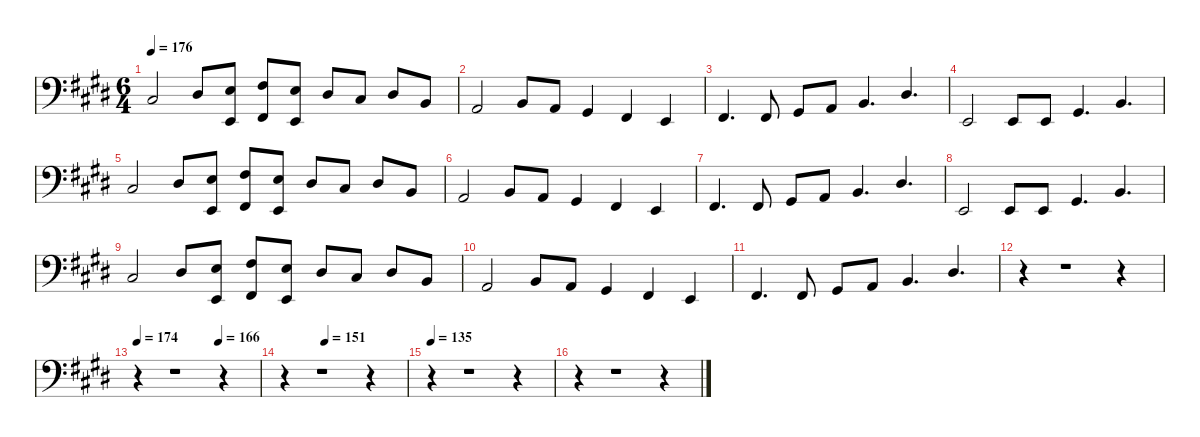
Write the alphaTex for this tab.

\defaultSystemsLayout 4
\hideDynamics
\bracketExtendMode nobrackets
\singleTrackTrackNamePolicy hidden
\multiTrackTrackNamePolicy hidden
\firstSystemTrackNameMode fullname
\firstSystemTrackNameOrientation horizontal
\otherSystemsTrackNameOrientation horizontal
\track ("Strings 2" "vln.") {instrument stringensemble1}
\staff {score}
\tuning (E4 B3 G3 D3 A2 C2)
\ts (6 4)
\tempo 176
\clef f4
\ks e
13.6{acc #}.2{dy mf beam Up} 15.6{acc #}.8{beam Up} (7.5{acc forcenatural} 4.6{acc forcenatural}).8{beam Up} (4.4{acc #} 6.6{acc #}).8{beam Up} (7.5{acc forcenatural} 4.6{acc forcenatural}).8{beam Up} 15.6{acc #}.8{beam Up} 13.6{acc #}.8{beam Up} 15.6{acc #}.8{beam Up} 11.6{acc forcenatural}.8{beam Up} |
9.6{acc forcenatural}.2{beam Up} 11.6{acc forcenatural}.8{beam Up} 0.5{acc forcenatural}.8{beam Up} 8.6{acc #}.4{beam Up} 6.6{acc #}.4{beam Up} 4.6{acc forcenatural}.4{beam Up} |
6.6{acc #}.4{d beam Up} 6.6{acc #}.8{beam Up} 8.6{acc #}.8{beam Up} 0.5{acc forcenatural}.8{beam Up} 11.6{acc forcenatural}.4{d beam Up} 15.6{acc #}.4{d beam Up} |
4.6{acc forcenatural}.2{beam Up} 4.6{acc forcenatural}.8{beam Up} 4.6{acc forcenatural}.8{beam Up} 8.6{acc #}.4{d beam Up} 11.6{acc forcenatural}.4{d beam Up} |
13.6{acc #}.2{beam Up} 15.6{acc #}.8{beam Up} (7.5{acc forcenatural} 4.6{acc forcenatural}).8{beam Up} (4.4{acc #} 6.6{acc #}).8{beam Up} (7.5{acc forcenatural} 4.6{acc forcenatural}).8{beam Up} 15.6{acc #}.8{beam Up} 13.6{acc #}.8{beam Up} 15.6{acc #}.8{beam Up} 11.6{acc forcenatural}.8{beam Up} |
9.6{acc forcenatural}.2{beam Up} 11.6{acc forcenatural}.8{beam Up} 0.5{acc forcenatural}.8{beam Up} 8.6{acc #}.4{beam Up} 6.6{acc #}.4{beam Up} 4.6{acc forcenatural}.4{beam Up} |
6.6{acc #}.4{d beam Up} 6.6{acc #}.8{beam Up} 8.6{acc #}.8{beam Up} 0.5{acc forcenatural}.8{beam Up} 11.6{acc forcenatural}.4{d beam Up} 15.6{acc #}.4{d beam Up} |
4.6{acc forcenatural}.2{beam Up} 4.6{acc forcenatural}.8{beam Up} 4.6{acc forcenatural}.8{beam Up} 8.6{acc #}.4{d beam Up} 11.6{acc forcenatural}.4{d beam Up} |
13.6{acc #}.2{beam Up} 15.6{acc #}.8{beam Up} (7.5{acc forcenatural} 4.6{acc forcenatural}).8{beam Up} (4.4{acc #} 6.6{acc #}).8{beam Up} (7.5{acc forcenatural} 4.6{acc forcenatural}).8{beam Up} 15.6{acc #}.8{beam Up} 13.6{acc #}.8{beam Up} 15.6{acc #}.8{beam Up} 11.6{acc forcenatural}.8{beam Up} |
9.6{acc forcenatural}.2{beam Up} 11.6{acc forcenatural}.8{beam Up} 0.5{acc forcenatural}.8{beam Up} 8.6{acc #}.4{beam Up} 6.6{acc #}.4{beam Up} 4.6{acc forcenatural}.4{beam Up} |
6.6{acc #}.4{d beam Up} 6.6{acc #}.8{beam Up} 8.6{acc #}.8{beam Up} 0.5{acc forcenatural}.8{beam Up} 11.6{acc forcenatural}.4{d beam Up} 15.6{acc #}.4{d beam Up} |
r.4{beam Down} r.1{beam Down} r.4{beam Down} |
\tempo 174
\tempo (166 0.666667)
r.4{beam Down} r.1{beam Down} r.4{beam Down} |
\tempo (151 0.333333)
r.4{beam Down} r.1{beam Down} r.4{beam Down} |
\tempo 135
r.4{beam Down} r.1{beam Down} r.4{beam Down} |
r.4{beam Down} r.1{beam Down} r.4{beam Down}
